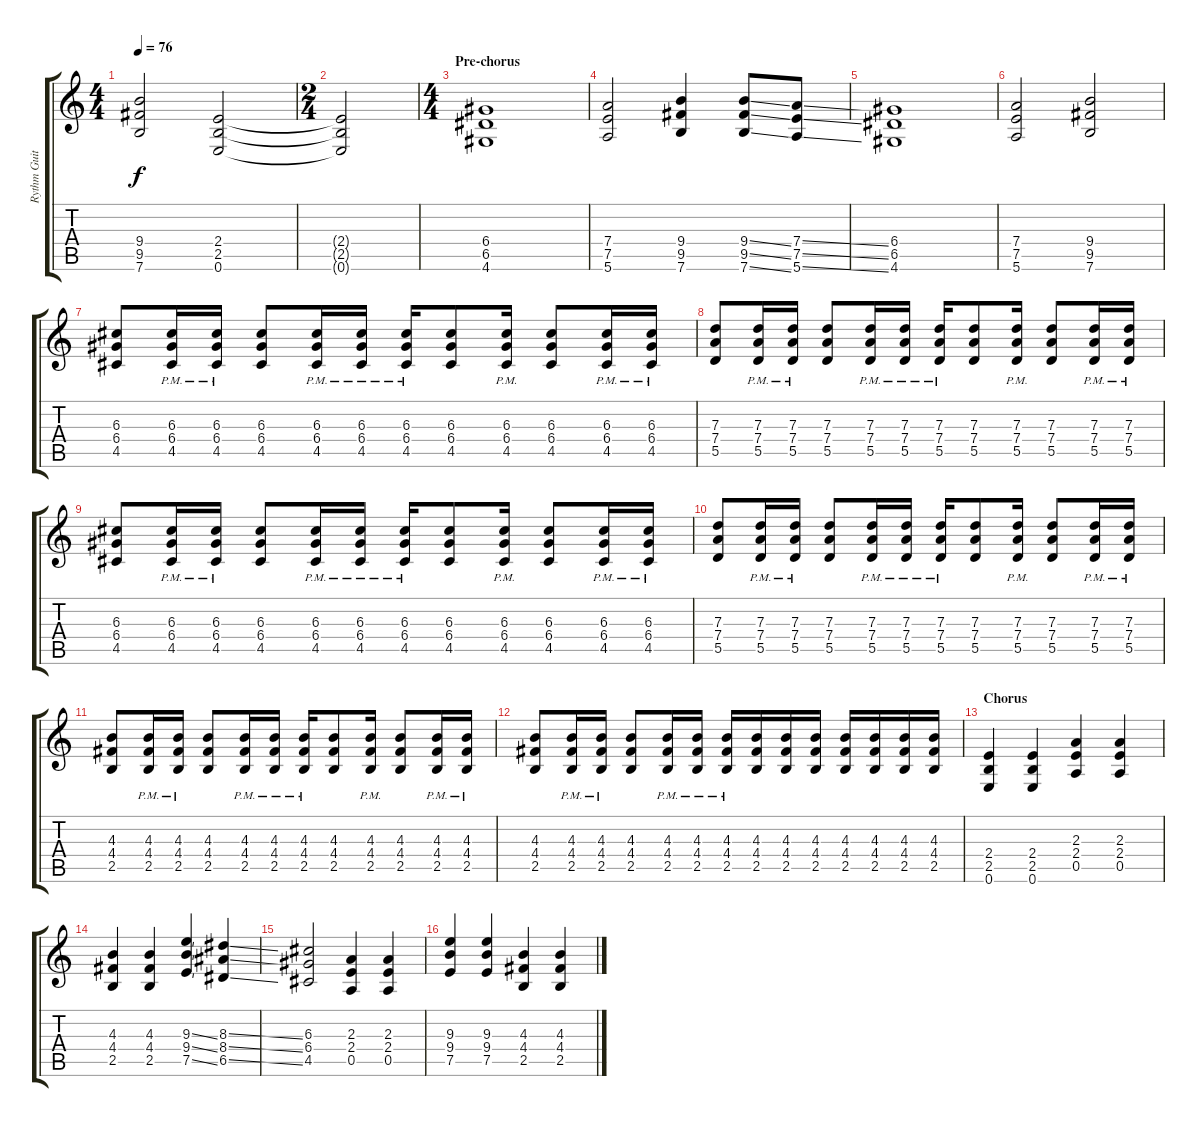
\track ("Rythm Guitar" "Rythm Guit") {instrument distortionguitar}
\staff {score tabs}
\tuning (E4 B3 G3 D3 A2 E2) {hide}
\ts (4 4)
\tempo 76
\clef g2
\ks c
(9.4 9.5 7.6).2{dy f} (2.4 2.5 0.6).2{volume 13} |
\ts (2 4)
(2.4{t} 2.5{t} 0.6{t}).2 |
\ts (4 4)
\section ("" "Pre-chorus")
(6.4 6.5 4.6).1{volume 13} |
(7.4 7.5 5.6).2 (9.4 9.5 7.6).4 (9.4{ss} 9.5{ss} 7.6{ss}).8 (7.4{ss} 7.5{ss} 5.6{ss}).8 |
(6.4 6.5 4.6).1 |
(7.4 7.5 5.6).2 (9.4 9.5 7.6).2 |
(6.3 6.4 4.5).8 (6.3{pm} 6.4{pm} 4.5{pm}).16 (6.3{pm} 6.4{pm} 4.5{pm}).16 (6.3 6.4 4.5).8 (6.3{pm} 6.4{pm} 4.5{pm}).16 (6.3{pm} 6.4{pm} 4.5{pm}).16 (6.3{pm} 6.4{pm} 4.5{pm}).16 (6.3 6.4 4.5).8 (6.3{pm} 6.4{pm} 4.5{pm}).16 (6.3 6.4 4.5).8 (6.3{pm} 6.4{pm} 4.5{pm}).16 (6.3{pm} 6.4{pm} 4.5{pm}).16 |
(7.3 7.4 5.5).8 (7.3{pm} 7.4{pm} 5.5{pm}).16 (7.3{pm} 7.4{pm} 5.5{pm}).16 (7.3 7.4 5.5).8 (7.3{pm} 7.4{pm} 5.5{pm}).16 (7.3{pm} 7.4{pm} 5.5{pm}).16 (7.3{pm} 7.4{pm} 5.5{pm}).16 (7.3 7.4 5.5).8 (7.3{pm} 7.4{pm} 5.5{pm}).16 (7.3 7.4 5.5).8 (7.3{pm} 7.4{pm} 5.5{pm}).16 (7.3{pm} 7.4{pm} 5.5{pm}).16 |
(6.3 6.4 4.5).8 (6.3{pm} 6.4{pm} 4.5{pm}).16 (6.3{pm} 6.4{pm} 4.5{pm}).16 (6.3 6.4 4.5).8 (6.3{pm} 6.4{pm} 4.5{pm}).16 (6.3{pm} 6.4{pm} 4.5{pm}).16 (6.3{pm} 6.4{pm} 4.5{pm}).16 (6.3 6.4 4.5).8 (6.3{pm} 6.4{pm} 4.5{pm}).16 (6.3 6.4 4.5).8 (6.3{pm} 6.4{pm} 4.5{pm}).16 (6.3{pm} 6.4{pm} 4.5{pm}).16 |
(7.3 7.4 5.5).8 (7.3{pm} 7.4{pm} 5.5{pm}).16 (7.3{pm} 7.4{pm} 5.5{pm}).16 (7.3 7.4 5.5).8 (7.3{pm} 7.4{pm} 5.5{pm}).16 (7.3{pm} 7.4{pm} 5.5{pm}).16 (7.3{pm} 7.4{pm} 5.5{pm}).16 (7.3 7.4 5.5).8 (7.3{pm} 7.4{pm} 5.5{pm}).16 (7.3 7.4 5.5).8 (7.3{pm} 7.4{pm} 5.5{pm}).16 (7.3{pm} 7.4{pm} 5.5{pm}).16 |
(4.3 4.4 2.5).8 (4.3{pm} 4.4{pm} 2.5{pm}).16 (4.3{pm} 4.4{pm} 2.5{pm}).16 (4.3 4.4 2.5).8 (4.3{pm} 4.4{pm} 2.5{pm}).16 (4.3{pm} 4.4{pm} 2.5{pm}).16 (4.3{pm} 4.4{pm} 2.5{pm}).16 (4.3 4.4 2.5).8 (4.3{pm} 4.4{pm} 2.5{pm}).16 (4.3 4.4 2.5).8 (4.3{pm} 4.4{pm} 2.5{pm}).16 (4.3{pm} 4.4{pm} 2.5{pm}).16 |
(4.3 4.4 2.5).8 (4.3{pm} 4.4{pm} 2.5{pm}).16 (4.3{pm} 4.4{pm} 2.5{pm}).16 (4.3 4.4 2.5).8 (4.3{pm} 4.4{pm} 2.5{pm}).16 (4.3{pm} 4.4{pm} 2.5{pm}).16 (4.3{pm} 4.4{pm} 2.5{pm}).16 (4.3 4.4 2.5).16 (4.3 4.4 2.5).16 (4.3 4.4 2.5).16 (4.3 4.4 2.5).16 (4.3 4.4 2.5).16 (4.3 4.4 2.5).16 (4.3 4.4 2.5).16 |
\section ("" "Chorus")
(2.4 2.5 0.6).4{volume 13} (2.4 2.5 0.6).4 (2.3 2.4 0.5).4 (2.3 2.4 0.5).4 |
(4.3 4.4 2.5).4 (4.3 4.4 2.5).4 (9.3{ss} 9.4{ss} 7.5{ss}).4 (8.3{ss} 8.4{ss} 6.5{ss}).4 |
(6.3 6.4 4.5).2 (2.3 2.4 0.5).4 (2.3 2.4 0.5).4 |
(9.3 9.4 7.5).4 (9.3 9.4 7.5).4 (4.3 4.4 2.5).4 (4.3 4.4 2.5).4
